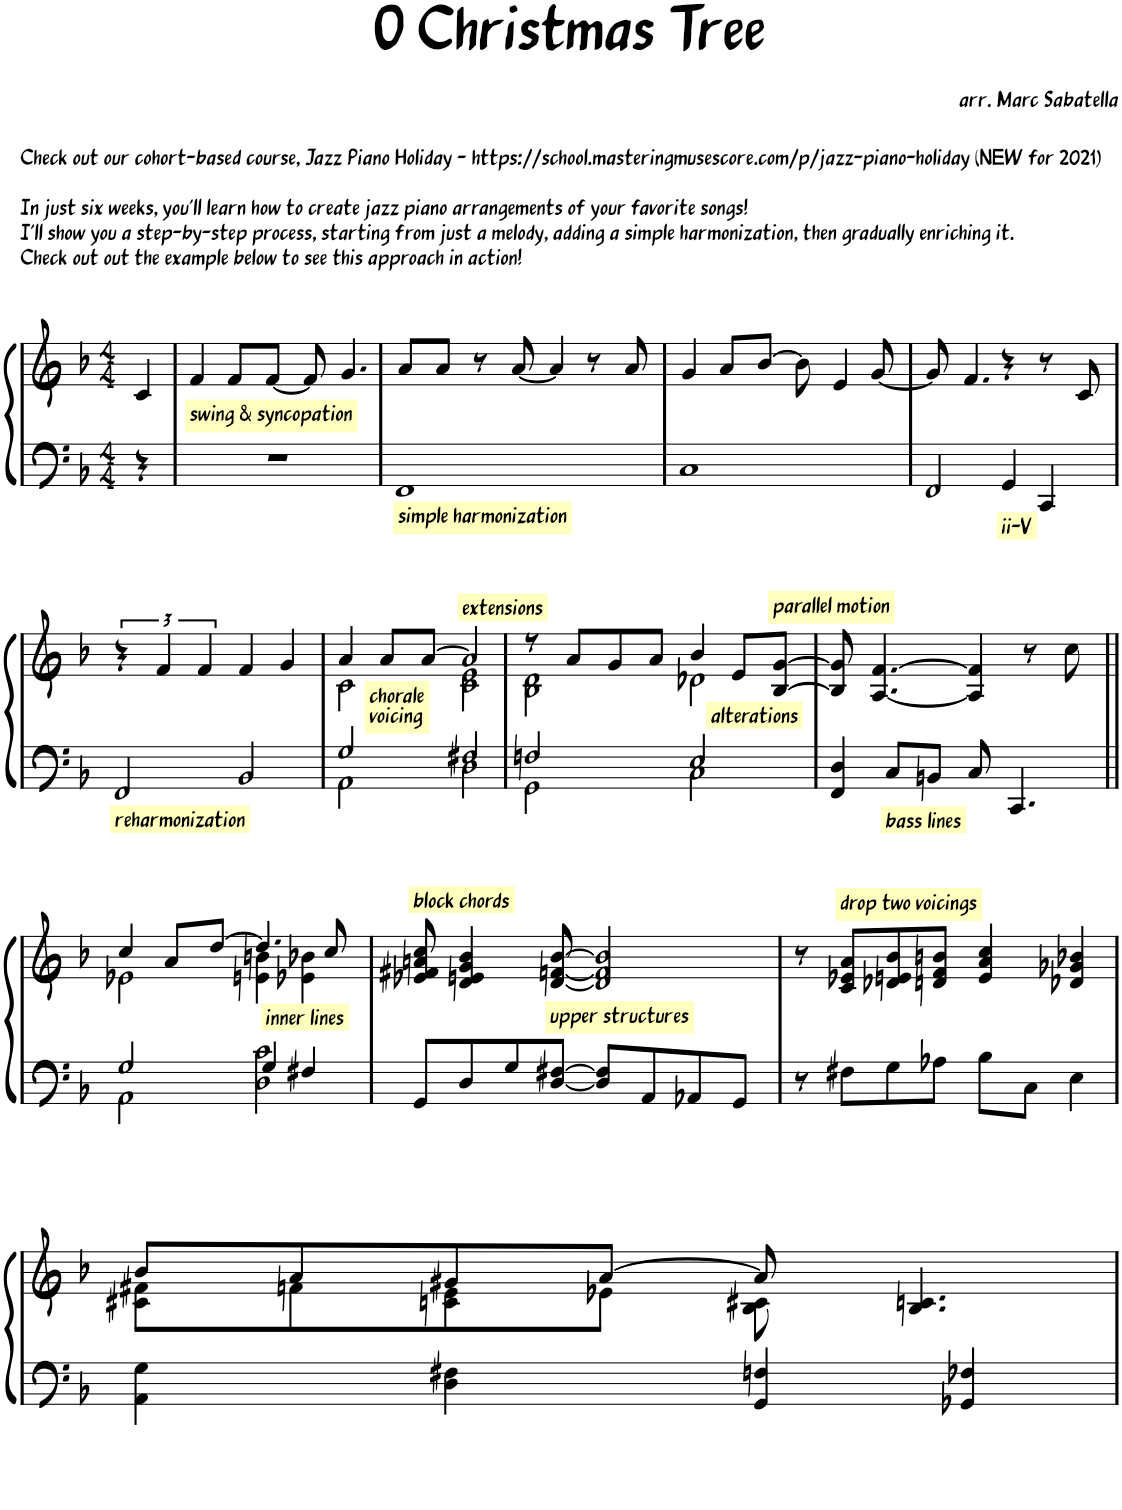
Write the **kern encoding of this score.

**kern	**kern
*part1	*part1
*staff2	*staff1
*I"Piano	*
*I'Pno.	*
*clefF4	*clefG2
*k[b-]	*k[b-]
*M4/4	*M4/4
=	=
!	!LO:TX:a:t=Check out our cohort-based course, Jazz Piano Holiday - https&colon;//school.masteringmusescore.com/p/jazz-piano-holiday (NEW for 2021)
!	!LO:TX:a:t=In just six weeks, you'll learn how to create jazz piano arrangements of your favorite songs!
!	!LO:TX:a:t=I'll show you a step-by-step process, starting from just a melody, adding a simple harmonization, then gradually enriching it.
!	!LO:TX:a:t=Check out out the example below to see this approach in action!
!LO:TX:a:t=Check out our cohort-based course, Jazz Piano Holiday - https&colon;//school.masteringmusescore.com/p/jazz-piano-holiday (NEW for 2021)	!
!LO:TX:a:t=In just six weeks, you'll learn how to create jazz piano arrangements of your favorite songs!	!
!LO:TX:a:t=I'll show you a step-by-step process, starting from just a melody, adding a simple harmonization, then gradually enriching it.	!
!LO:TX:a:t=Check out out the example below to see this approach in action!	!
4r	4c/
=1	=1
!	!LO:TX:b:t=swing & syncopation
1r	4f/
.	8f/L
.	[8f/J
.	8f/]
.	4.g/
=2	=2
!LO:TX:b:t=simple harmonization	!
1FF	8a/L
.	8a/J
.	8r
.	[8a/
.	4a/]
.	8r
.	8a/
=3	=3
1C	4g/
.	8a/L
.	[8b-/J
.	8b-\]
.	4e/
.	[8g/
=4	=4
2FF/	8g/]
.	4.f/
!LO:TX:b:t=ii-V	!
4GG/	4r
4CC/	8r
.	8c/
!!LO:LB:g=z
=5	=5
!LO:TX:b:t=reharmonization	!
2FF/	6r
.	6f/
.	6f/
2BB-/	4f/
.	4g/
=6	=6
*^	*^
*	*	*	*^
!	!	!LO:TX:b:t=chorale	!	!
!	!	!LO:TX:b:t=voicing	!	!
2G/	2AA\	4a/	2c\	2ryy
.	.	8a/L	.	.
.	.	[8a/J	.	.
!	!	!LO:TX:a:t=extensions	!	!
2F#X/	2D\	2a/]	2e\	2c\
*	*	*	*v	*v
=7	=7	=7	=7
2Fn/	2GG\	8r	2B-\ 2d\
.	.	8a/L	.
.	.	8g/	.
.	.	8a/J	.
!	!	!LO:TX:b:t=alterations	!
2E/	2C\	4b-/	2d-X\
.	.	8e/L	.
!	!	!LO:TX:a:t=parallel motion	!
.	.	[8B-/ [8g/J	.
*v	*v	*	*
*	*v	*v
=8	=8
4FF/ 4D/	8B-/] 8g/]
.	[4.A/ [4.f/
!LO:TX:b:t=bass lines	!
8C/L	.
8BBn/J	.
8C/	4A/] 4f/]
4.CC/	.
.	8r
.	8cc\
!!LO:LB:g=z
=9||	=9||
*^	*^
2G/	2AA\	4cc/	2e-X\
.	.	8a/L	.
.	.	[8dd/J	.
!	!	!LO:TX:b:t=inner lines	!
4G/	2D\ 2c\	4.dd/]	4en\ 4bn\
4F#X/	.	.	4e-X\ 4b-X\
.	.	8cc/	.
*v	*v	*	*
*	*v	*v
=10	=10
!	!LO:TX:a:t=block chords
8GG/L	8e-X/ 8f#X/ 8an/ 8cc/
8D/	4d/ 4en/ 4g/ 4b-/
8G/	.
!	!LO:TX:b:t=upper structures
[8D/ [8F#X/J	[8d/ [8fn/ [8b-/
8D/] 8F#/]L	2d/] 2f/] 2b-/]
8AA/	.
8AA-X/	.
8GG/J	.
=11	=11
8r	8r
!	!LO:TX:a:t=drop two voicings
8F#X\L	8c/ 8e-X/ 8a/L
8G\	8d-X/ 8en/ 8b-/
8A-X\J	8dn/ 8f/ 8bn/J
8B-\L	4e/ 4a/ 4cc/
8C\J	.
4E\	4d-X/ 4g-X/ 4b-X/
!!LO:LB:g=z
=12	=12
*	*^
4AA\ 4G\	8b-/L	8c#X\ 8f#X\L
.	8a/	8fn\
4D\ 4F#X\	8g#X/	8cn\ 8e\
.	[8a/J	8e-X\J
4GG/ 4Fn/	8a/]	8B-\ 8c#X\
.	4.B-/ 4.cn/	4.ryy
4GG-X/ 4F-X/	.	.
*	*v	*v
=	=
*-	*-
